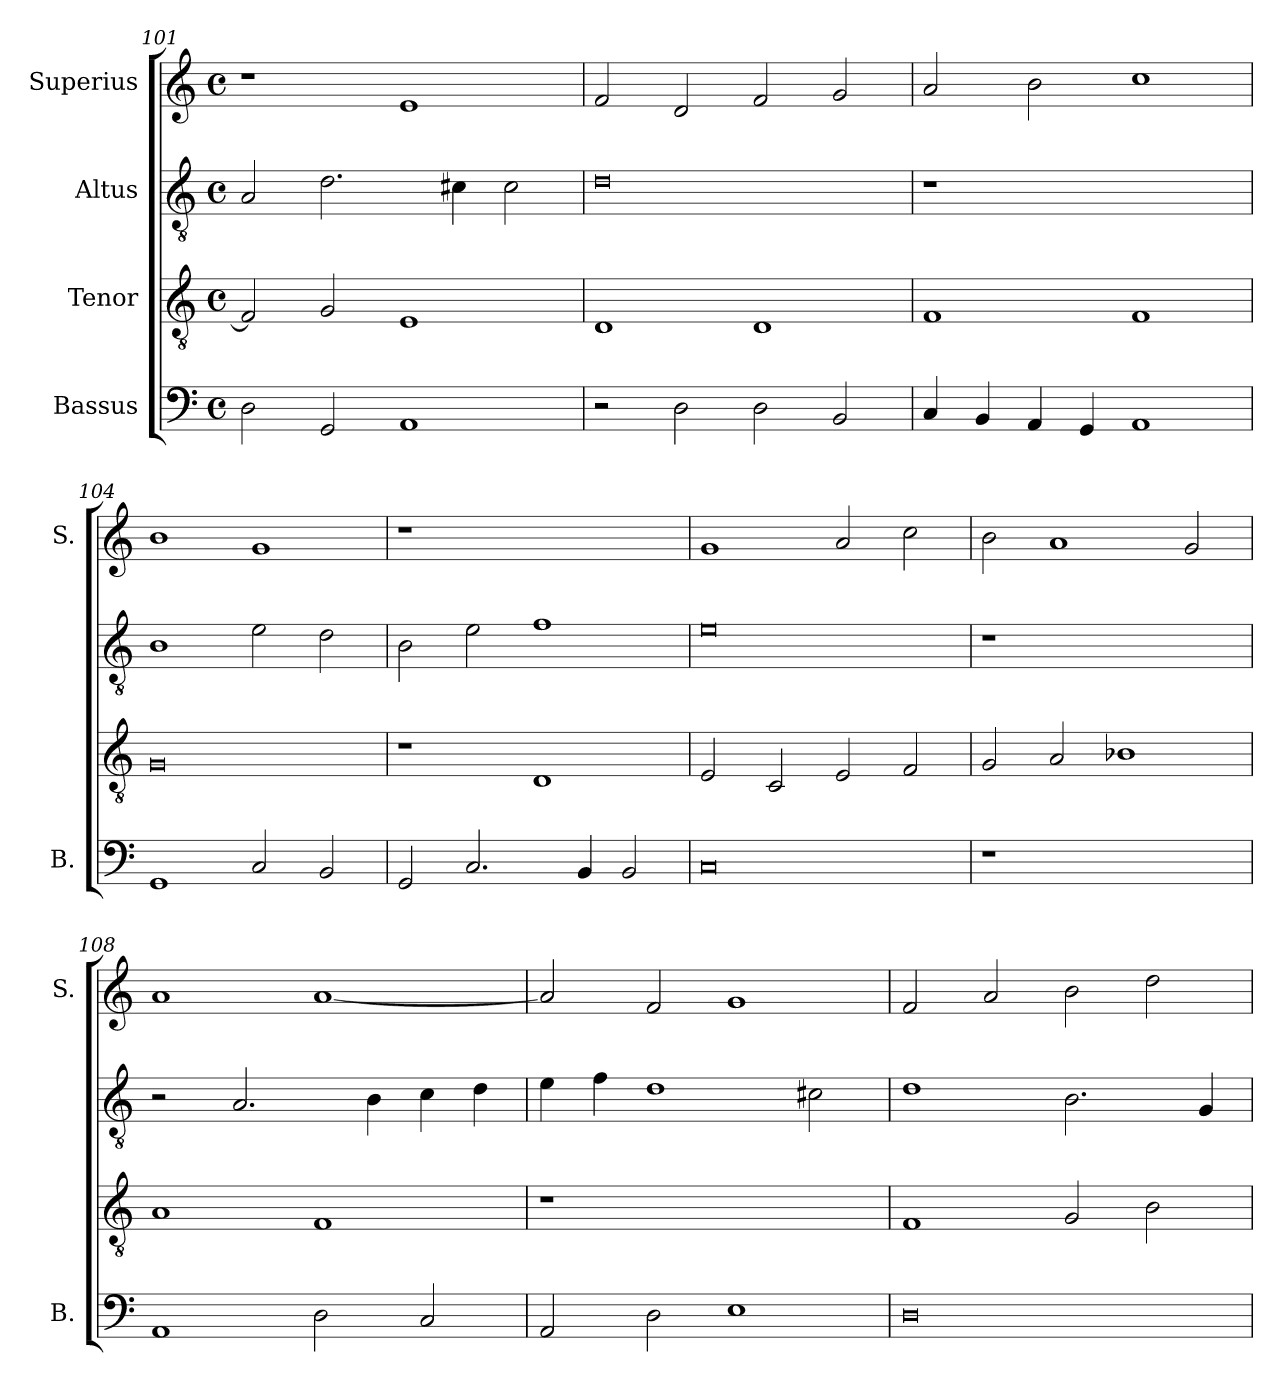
**kern	**kern	**kern	**kern
*part4	*part3	*part2	*part1
*staff4	*staff3	*staff2	*staff1
*I"Bassus	*I"Tenor	*I"Altus	*I"Superius
*I'B.	*	*	*I'S.
*clefF4	*clefGv2	*clefGv2	*clefG2
*	*ITrd7c12	*ITrd7c12	*
*k[]	*k[]	*k[]	*k[]
*C:	*C:	*C:	*C:
*M4/4	*M4/4	*M4/4	*M4/4
*met(c)	*met(c)	*met(c)	*met(c)
=101	=101	=101	=101
2Di\	2FFi/]	2AAi/	1r
2GGi/	2GGi/	2.Di\	.
1AAi	1EEi	.	1ei
.	.	4C#Xi\	.
.	.	2C#i\	.
=102	=102	=102	=102
2r	1DDi	0Di	2fi/
2Di\	.	.	2di/
2Di\	1DDi	.	2fi/
2BBi/	.	.	2gi/
!!LO:LB:g=z
=103	=103	=103	=103
!	!	!LO:N:vis=1	!
4Ci/	1FFi	1r	2ai/
4BBi/	.	.	.
4AAi/	.	.	2bi\
4GGi/	.	.	.
1AAi	1FFi	1ryy	1cci
=104	=104	=104	=104
1GGi	0GGi	1BBi	1bi
2Ci/	.	2Ei\	1gi
2BBi/	.	2Di\	.
=105	=105	=105	=105
!	!	!	!LO:N:vis=1
2GGi/	1r	2BBi\	1r
2.Ci/	.	2Ei\	.
.	1DDi	1Fi	1ryy
4BBi/	.	.	.
2BBi/	.	.	.
=106	=106	=106	=106
0Ci	2EEi/	0Ei	1gi
.	2CCi/	.	.
.	2EEi/	.	2ai/
.	2FFi/	.	2cci\
=107	=107	=107	=107
!LO:N:vis=1	!	!LO:N:vis=1	!
1r	2GGi/	1r	2bi\
.	2AAi/	.	1ai
1ryy	1BB-Xi	1ryy	.
.	.	.	2gi/
!!LO:PB:g=z
=108	=108	=108	=108
1AAi	1AAi	2r	1ai
.	.	2.AAi/	.
2Di\	1FFi	.	[<1ai
.	.	4BBi\	.
2Ci/	.	4Ci\	.
.	.	4Di\	.
=109	=109	=109	=109
!	!LO:N:vis=1	!	!
2AAi/	1r	4Ei\	2ai/]
.	.	4Fi\	.
2Di\	.	1Di	2fi/
1Ei	1ryy	.	1gi
.	.	2C#Xi\	.
=110	=110	=110	=110
0Di	1FFi	1Di	2fi/
.	.	.	2ai/
.	2GGi/	2.BBi\	2bi\
.	2BBi\	.	2ddi\
.	.	4GGi/	.
=	=	=	=
*-	*-	*-	*-
